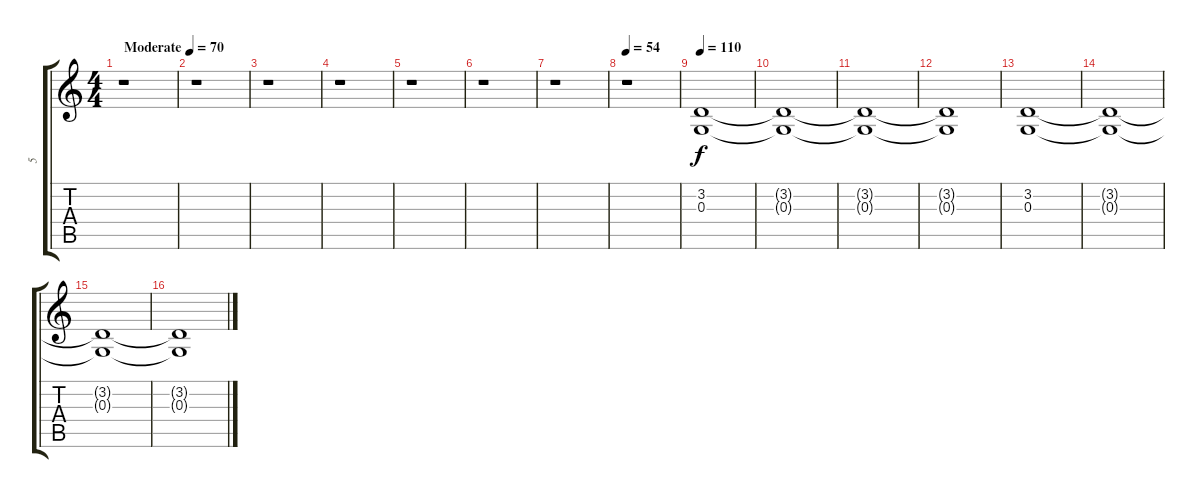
\track ("5" "5") {instrument accordion}
\staff {score tabs}
\tuning (E4 B3 G3 D3 A2 E2) {hide}
\ts (4 4)
\tempo (70 "Moderate")
\clef g2
\ks c
r.1{dy f instrument accordion} |
r.1 |
r.1 |
r.1 |
r.1 |
r.1 |
r.1 |
\tempo 54
r.1 |
\tempo 110
(3.2 0.3).1 |
(3.2{t} 0.3{t}).1 |
(3.2{t} 0.3{t}).1 |
(3.2{t} 0.3{t}).1 |
(3.2 0.3).1{volume 4} |
(3.2{t} 0.3{t}).1 |
(3.2{t} 0.3{t}).1 |
(3.2{t} 0.3{t}).1
